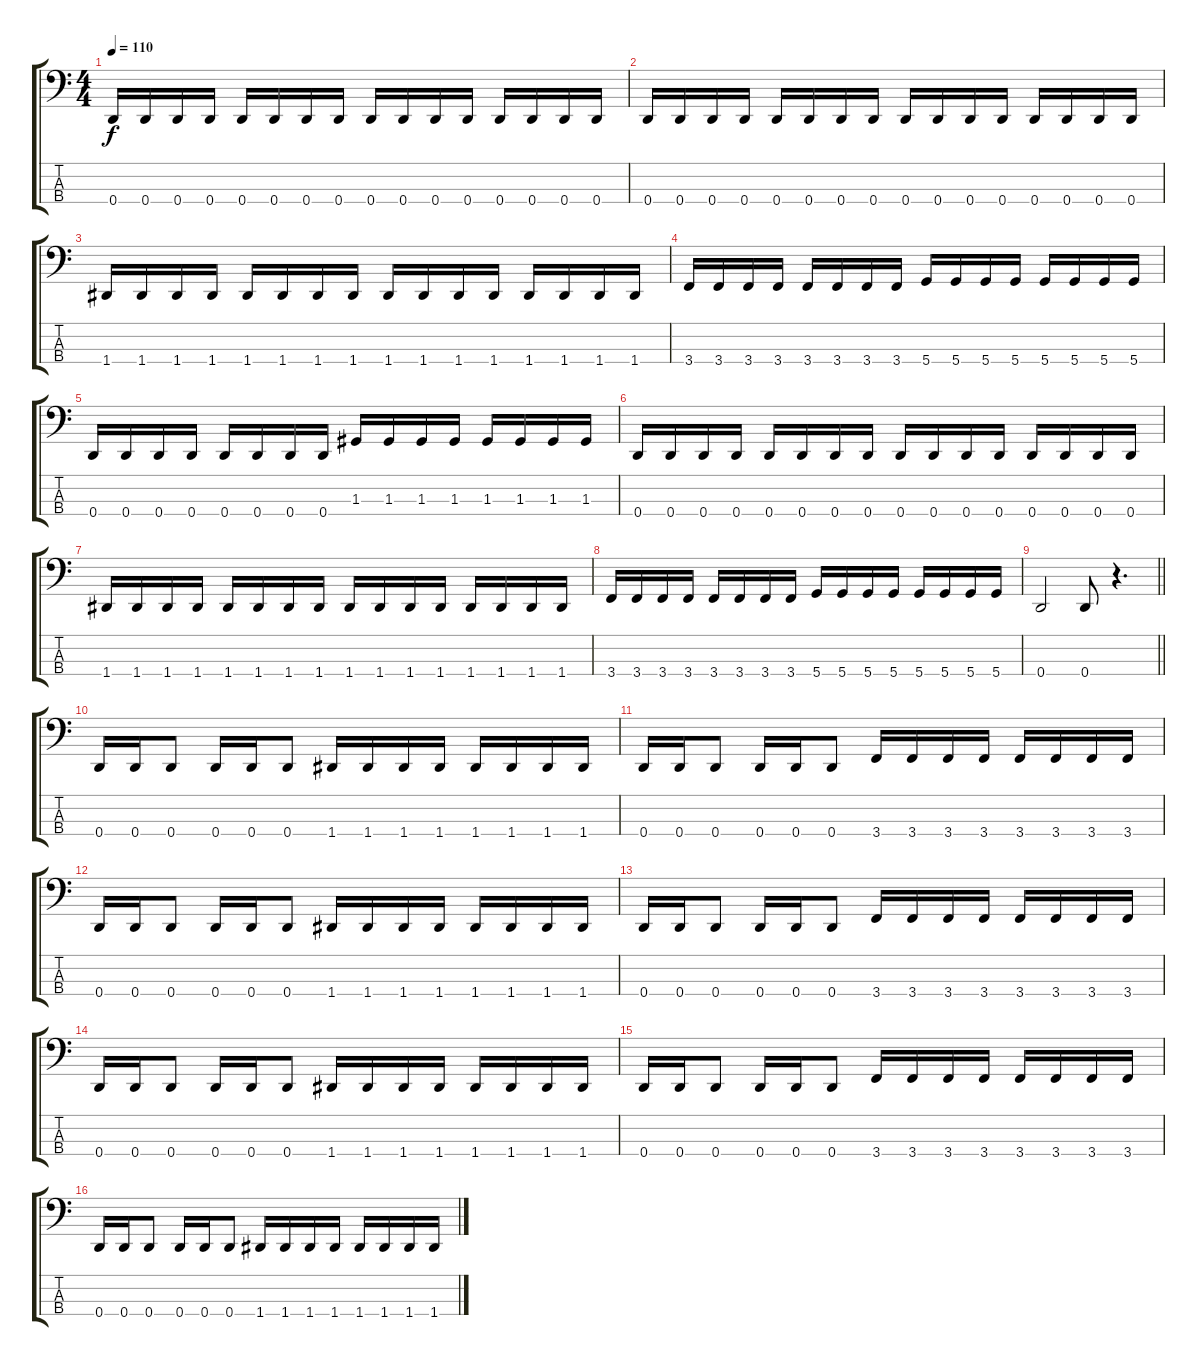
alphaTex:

\track "" {instrument electricbassfinger}
\staff {score tabs}
\tuning (F2 C2 G1 D1) {hide}
\ts (4 4)
\tempo 110
\clef f4
\ks c
0.4.16{dy f} 0.4.16 0.4.16 0.4.16 0.4.16 0.4.16 0.4.16 0.4.16 0.4.16 0.4.16 0.4.16 0.4.16 0.4.16 0.4.16 0.4.16 0.4.16 |
0.4.16 0.4.16 0.4.16 0.4.16 0.4.16 0.4.16 0.4.16 0.4.16 0.4.16 0.4.16 0.4.16 0.4.16 0.4.16 0.4.16 0.4.16 0.4.16 |
1.4.16 1.4.16 1.4.16 1.4.16 1.4.16 1.4.16 1.4.16 1.4.16 1.4.16 1.4.16 1.4.16 1.4.16 1.4.16 1.4.16 1.4.16 1.4.16 |
3.4.16 3.4.16 3.4.16 3.4.16 3.4.16 3.4.16 3.4.16 3.4.16 5.4.16 5.4.16 5.4.16 5.4.16 5.4.16 5.4.16 5.4.16 5.4.16 |
0.4.16 0.4.16 0.4.16 0.4.16 0.4.16 0.4.16 0.4.16 0.4.16 1.3.16 1.3.16 1.3.16 1.3.16 1.3.16 1.3.16 1.3.16 1.3.16 |
0.4.16 0.4.16 0.4.16 0.4.16 0.4.16 0.4.16 0.4.16 0.4.16 0.4.16 0.4.16 0.4.16 0.4.16 0.4.16 0.4.16 0.4.16 0.4.16 |
1.4.16 1.4.16 1.4.16 1.4.16 1.4.16 1.4.16 1.4.16 1.4.16 1.4.16 1.4.16 1.4.16 1.4.16 1.4.16 1.4.16 1.4.16 1.4.16 |
3.4.16 3.4.16 3.4.16 3.4.16 3.4.16 3.4.16 3.4.16 3.4.16 5.4.16 5.4.16 5.4.16 5.4.16 5.4.16 5.4.16 5.4.16 5.4.16 |
\barLineRight lightlight
0.4.2 0.4.8 r.4{d} |
0.4.16 0.4.16 0.4.8 0.4.16 0.4.16 0.4.8 1.4.16 1.4.16 1.4.16 1.4.16 1.4.16 1.4.16 1.4.16 1.4.16 |
0.4.16 0.4.16 0.4.8 0.4.16 0.4.16 0.4.8 3.4.16 3.4.16 3.4.16 3.4.16 3.4.16 3.4.16 3.4.16 3.4.16 |
0.4.16 0.4.16 0.4.8 0.4.16 0.4.16 0.4.8 1.4.16 1.4.16 1.4.16 1.4.16 1.4.16 1.4.16 1.4.16 1.4.16 |
0.4.16 0.4.16 0.4.8 0.4.16 0.4.16 0.4.8 3.4.16 3.4.16 3.4.16 3.4.16 3.4.16 3.4.16 3.4.16 3.4.16 |
0.4.16 0.4.16 0.4.8 0.4.16 0.4.16 0.4.8 1.4.16 1.4.16 1.4.16 1.4.16 1.4.16 1.4.16 1.4.16 1.4.16 |
0.4.16 0.4.16 0.4.8 0.4.16 0.4.16 0.4.8 3.4.16 3.4.16 3.4.16 3.4.16 3.4.16 3.4.16 3.4.16 3.4.16 |
0.4.16 0.4.16 0.4.8 0.4.16 0.4.16 0.4.8 1.4.16 1.4.16 1.4.16 1.4.16 1.4.16 1.4.16 1.4.16 1.4.16
